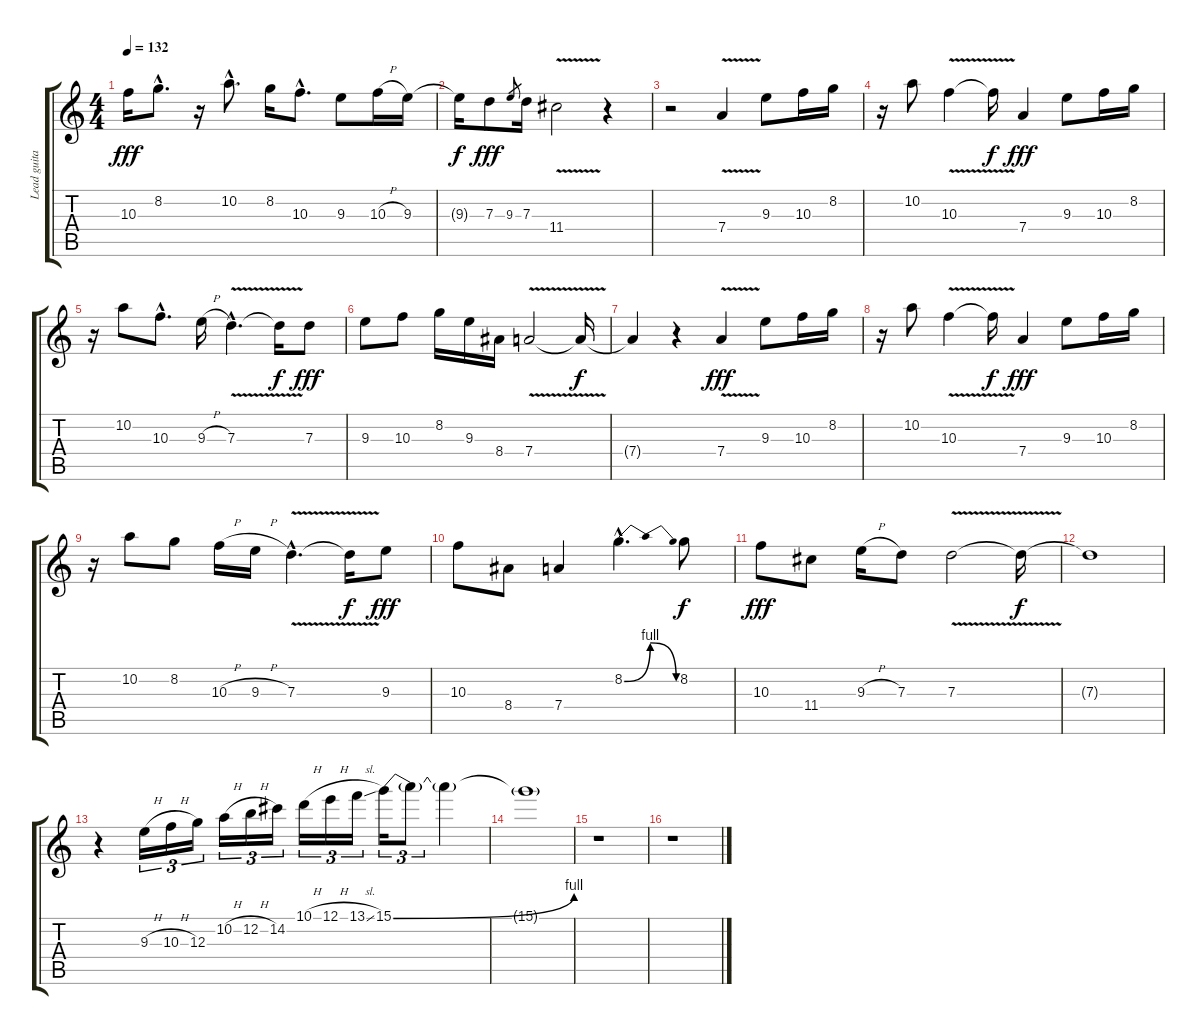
\track ("Lead guitar" "Lead guita") {instrument overdrivenguitar}
\staff {score tabs}
\tuning (E4 B3 G3 D3 A2 E2) {hide}
\ts (4 4)
\tempo 132
\clef g2
\ks c
10.3.16{dy fff} 8.2{hac}.8{d} r.16 10.2{hac}.8{d} 8.2.16 10.3{hac}.8{d} 9.3.8 10.3{h}.16 9.3.16 |
9.3{t}.16{dy f} 7.3.8{dy fff} 9.3.8{gr} 7.3.16 11.4{v}.2 r.4 |
r.2 7.4{v}.4 9.3.8 10.3.16 8.2.16 |
r.16 10.2.8 10.3{v}.4 10.3{t}.16{dy f} 7.4.4{dy fff} 9.3.8 10.3.16 8.2.16 |
r.16 10.2.8 10.3{hac}.8{d} 9.3{h}.16 7.3{v hac}.4{d} 7.3{t}.16{dy f} 7.3.8{dy fff} |
9.3.8 10.3.8 8.2.16 9.3.16 8.4.16 7.4{v}.2 7.4{t}.16{dy f} |
7.4{t}.4 r.4 7.4{v}.4{dy fff} 9.3.8 10.3.16 8.2.16 |
r.16 10.2.8 10.3{v}.4 10.3{t}.16{dy f} 7.4.4{dy fff} 9.3.8 10.3.16 8.2.16 |
r.16 10.2.8 8.2.8 10.3{h}.16 9.3{h}.16 7.3{v hac}.4{d} 7.3{t}.16{dy f} 9.3.8{dy fff} |
10.3.8 8.4.8 7.4.4 8.2{be (bendrelease 0 0 15 4 45 4 60 0) hac}.4{d} 8.2.8{dy f} |
10.3.8{dy fff} 11.4.8 9.3{h}.16 7.3.8 7.3{v}.2 7.3{t}.16{dy f} |
7.3{t}.1 |
r.4 9.3{h}.16{tu (3 2)} 10.3{h}.16{tu (3 2)} 12.3.16{tu (3 2)} 10.2{h}.16{tu (3 2)} 12.2{h}.16{tu (3 2)} 14.2.16{tu (3 2)} 10.1{h}.16{tu (3 2)} 12.1{h}.16{tu (3 2)} 13.1{sl}.16{tu (3 2)} 15.1{be (bend 0 0 60 4)}.16{tu (3 2)} 15.1{t}.8{tu (3 2)} 15.1{t}.4 |
15.1{t}.1 |
r.1 |
r.1
